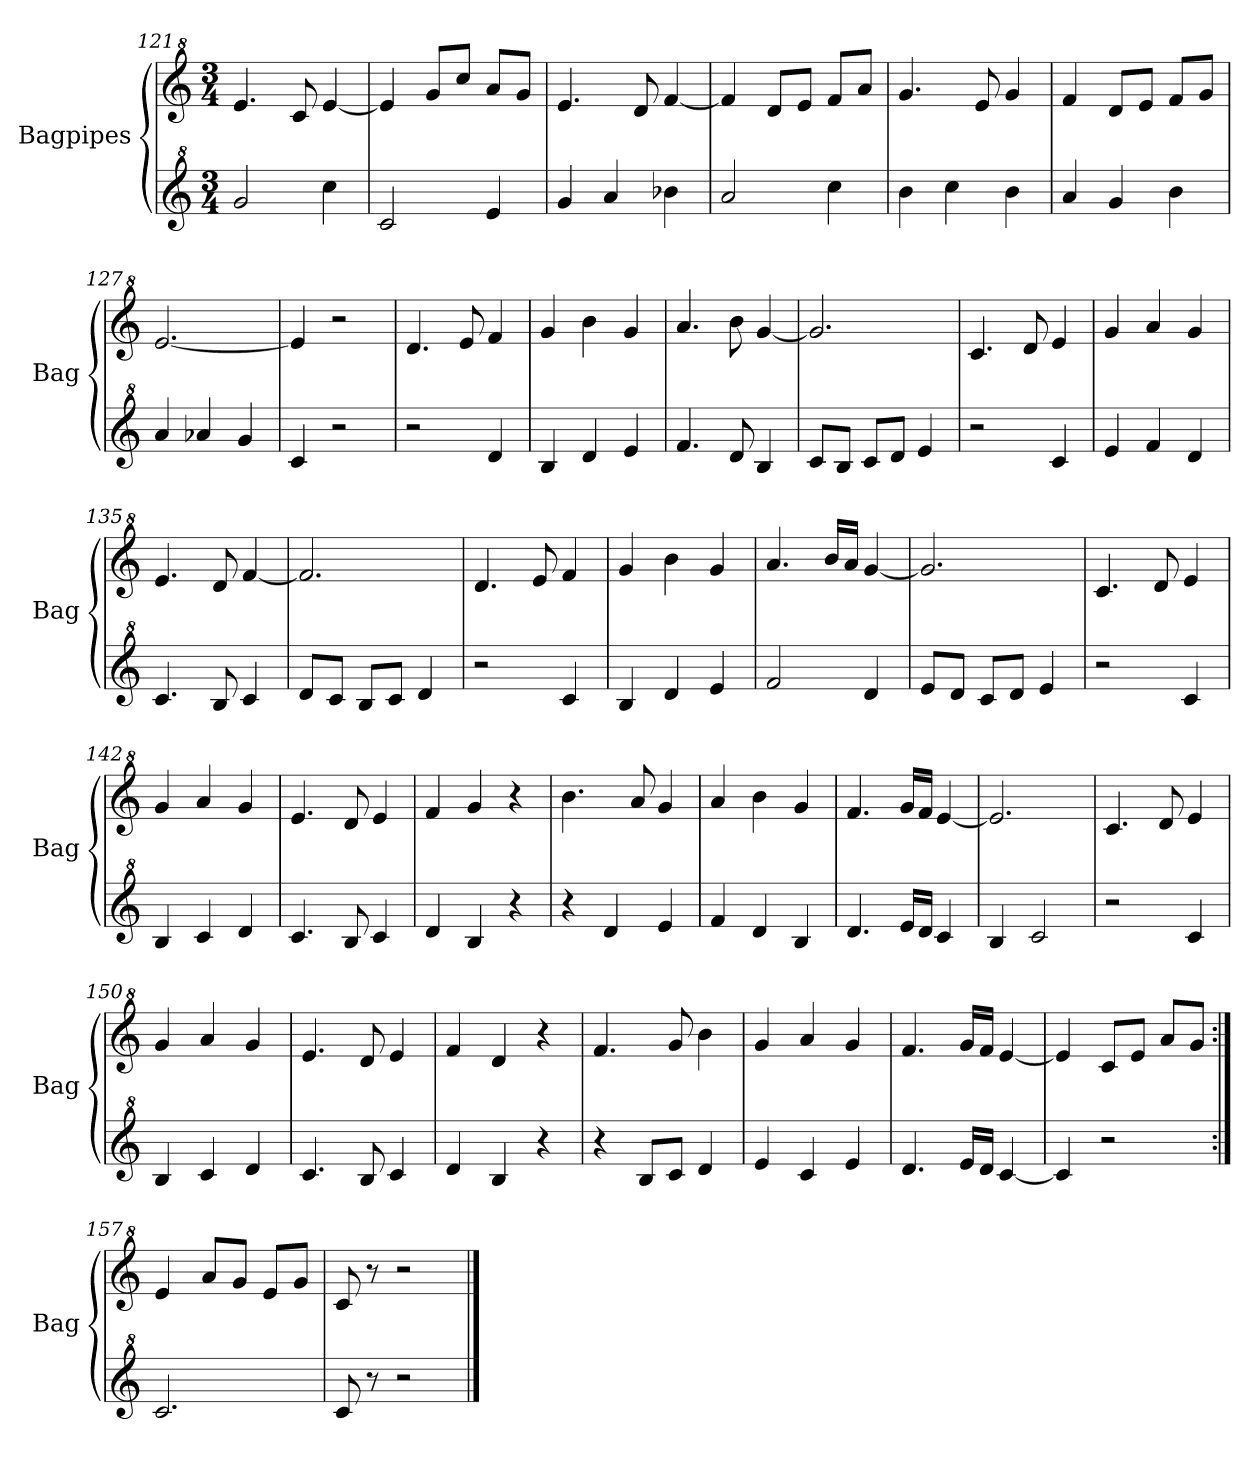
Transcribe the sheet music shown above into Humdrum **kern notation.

**kern	**kern
*part2	*part1
*staff2	*staff1
*I"Bagpipes	*I"Bagpipes
*I'Bag	*I'Bag
!!LO:LB:g=z
*clefG^2	*clefG^2
*k[]	*k[]
*C:	*C:
*M3/4	*M3/4
=121	=121
2gg/	4.ee/
.	8cc/
4ccc\	[4ee/
=122	=122
2cc/	4ee/]
.	8gg/L
.	8ccc/J
4ee/	8aa/L
.	8gg/J
=123	=123
4gg/	4.ee/
4aa/	.
.	8dd/
4bb-X\	[4ff/
=124	=124
2aa/	4ff/]
.	8dd/L
.	8ee/J
4ccc\	8ff/L
.	8aa/J
!!LO:PB:g=z
=125	=125
4bb\	4.gg/
4ccc\	.
.	8ee/
4bb\	4gg/
=126	=126
4aa/	4ff/
4gg/	8dd/L
.	8ee/J
4bb\	8ff/L
.	8gg/J
=127	=127
4aa/	[2.ee/
4aa-X/	.
4gg/	.
=128	=128
4cc/	4ee/]
2r	2r
=129	=129
2r	4.dd/
.	8ee/
4dd/	4ff/
=130	=130
4b/	4gg/
4dd/	4bb\
4ee/	4gg/
=131	=131
4.ff/	4.aa/
8dd/	8bb\
4b/	[4gg/
=132	=132
8cc/L	2.gg/]
8b/J	.
8cc/L	.
8dd/J	.
4ee/	.
=133	=133
2r	4.cc/
.	8dd/
4cc/	4ee/
=134	=134
4ee/	4gg/
4ff/	4aa/
4dd/	4gg/
!!LO:LB:g=z
=135	=135
4.cc/	4.ee/
8b/	8dd/
4cc/	[4ff/
=136	=136
8dd/L	2.ff/]
8cc/J	.
8b/L	.
8cc/J	.
4dd/	.
=137	=137
2r	4.dd/
.	8ee/
4cc/	4ff/
=138	=138
4b/	4gg/
4dd/	4bb\
4ee/	4gg/
=139	=139
2ff/	4.aa/
.	16bb/LL
.	16aa/JJ
4dd/	[4gg/
=140	=140
8ee/L	2.gg/]
8dd/J	.
8cc/L	.
8dd/J	.
4ee/	.
=141	=141
2r	4.cc/
.	8dd/
4cc/	4ee/
=142	=142
4b/	4gg/
4cc/	4aa/
4dd/	4gg/
=143	=143
4.cc/	4.ee/
8b/	8dd/
4cc/	4ee/
=144	=144
4dd/	4ff/
4b/	4gg/
4r	4r
!!LO:LB:g=z
=145	=145
4r	4.bb\
4dd/	.
.	8aa/
4ee/	4gg/
=146	=146
4ff/	4aa/
4dd/	4bb\
4b/	4gg/
=147	=147
4.dd/	4.ff/
16ee/LL	16gg/LL
16dd/JJ	16ff/JJ
4cc/	[4ee/
=148	=148
4b/	2.ee/]
2cc/	.
=149	=149
2r	4.cc/
.	8dd/
4cc/	4ee/
=150	=150
4b/	4gg/
4cc/	4aa/
4dd/	4gg/
=151	=151
4.cc/	4.ee/
8b/	8dd/
4cc/	4ee/
=152	=152
4dd/	4ff/
4b/	4dd/
4r	4r
=153	=153
4r	4.ff/
8b/L	.
8cc/J	8gg/
4dd/	4bb\
=154	=154
4ee/	4gg/
4cc/	4aa/
4ee/	4gg/
=155	=155
4.dd/	4.ff/
16ee/LL	16gg/LL
16dd/JJ	16ff/JJ
[4cc/	[4ee/
!!LO:LB:g=z
=156	=156
4cc/]	4ee/]
2r	8cc/L
.	8ee/J
.	8aa/L
.	8gg/J
=157:|!	=157:|!
2.cc/	4ee/
.	8aa/L
.	8gg/J
.	8ee/L
.	8gg/J
=158	=158
8cc/	8cc/
8r	8r
2r	2r
==	==
*-	*-
